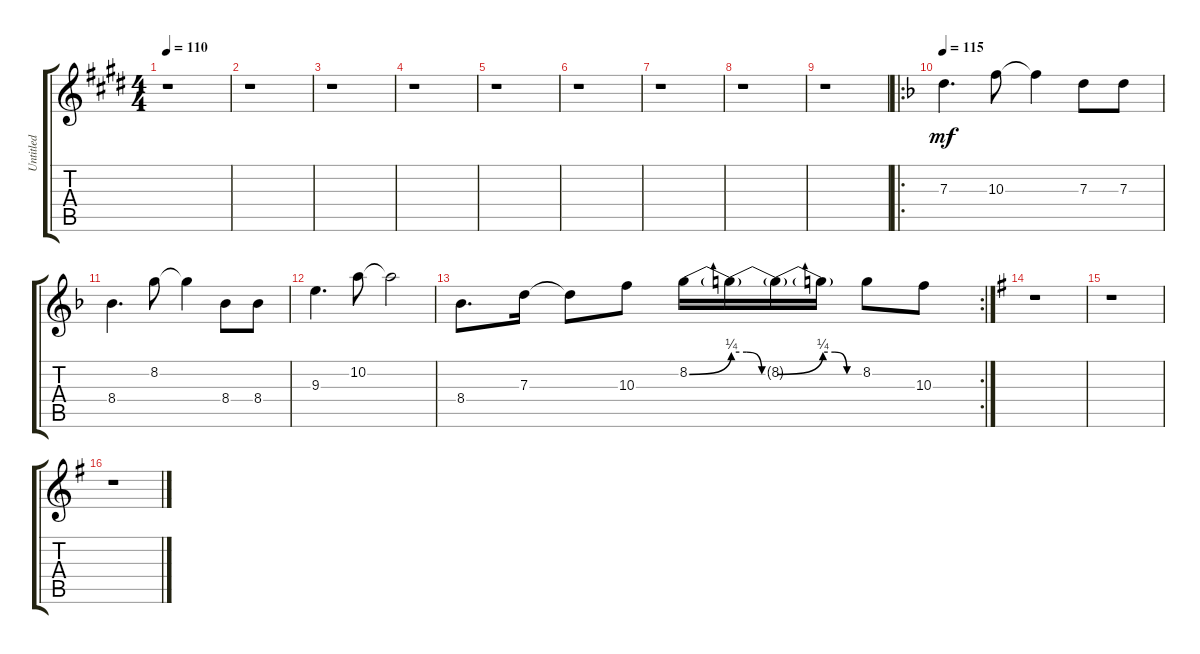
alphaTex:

\track ("Untitled" "Untitled") {instrument distortionguitar}
\staff {score tabs}
\tuning (E4 B3 G3 D3 A2 E2) {hide}
\ts (4 4)
\tempo 110
\clef g2
\ks c#minor
r.1{dy f} |
r.1 |
r.1 |
r.1 |
r.1 |
r.1 |
r.1 |
r.1 |
r.1 |
\ro
\tempo 115
\ks f
7.3.4{d dy mf} 10.3.8 10.3{t}.4 7.3.8 7.3.8 |
8.4.4{d} 8.2.8 8.2{t}.4 8.4.8 8.4.8 |
9.3.4{d} 10.2.8 10.2{t}.2 |
\rc 2
8.4.8{d} 7.3.16 7.3{t}.8 10.3.8 8.2{be (bend 0 0 60 1)}.16 8.2{be (custom 0 1 20 1 40 0 60 0) t}.16 8.2{be (bend 0 0 60 1) t}.16 8.2{be (custom 0 1 20 1 40 0 60 0) t}.16 8.2.8 10.3.8 |
\ks g
r.1 |
r.1 |
r.1
